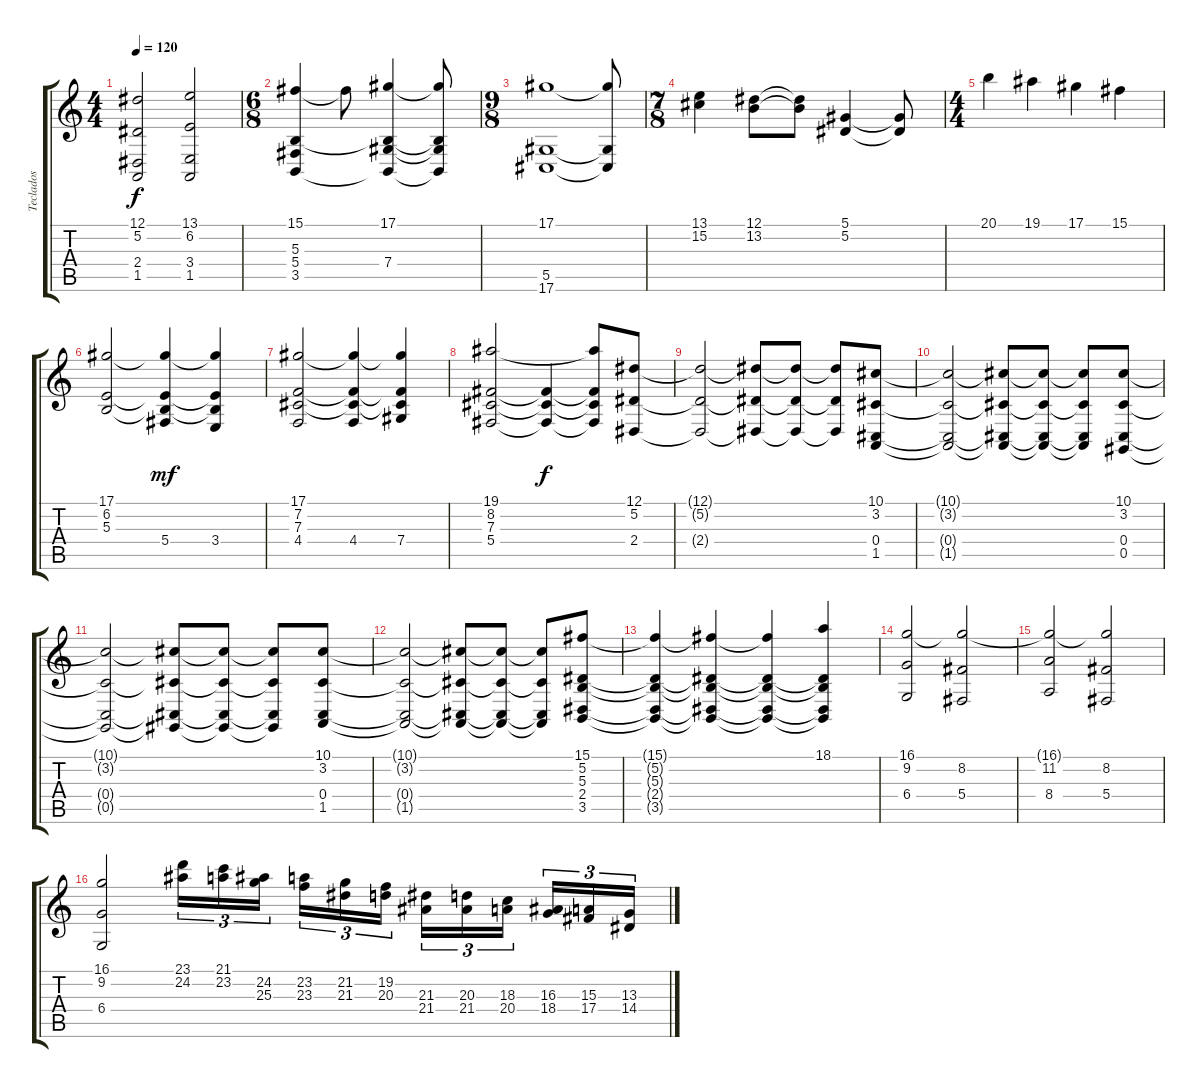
\track ("Teclados " "Teclados ") {instrument stringensemble1}
\staff {score tabs}
\tuning (Eb4 Bb3 Gb3 Db3 Ab2 Eb2) {hide}
\ts (4 4)
\tempo 120
\clef g2
\ks c
(12.1 5.2 2.4 1.5).2{dy f} (13.1 6.2 3.4 1.5).2 |
\ts (6 8)
(15.1 5.3 5.4 3.5).4 15.1{t}.8 (17.1 5.3{t} 7.4 3.5{t}).4 (17.1{t} 5.3{t} 7.4{t} 3.5{t}).8 |
\ts (9 8)
(17.1 5.5 17.6).1 (17.1{t} 5.5{t} 17.6{t}).8 |
\ts (7 8)
(13.1 15.2).4 (12.1 13.2).8 (12.1{t} 13.2{t}).8 (5.1 5.2).4 (5.1{t} 5.2{t}).8 |
\ts (4 4)
20.1.4 19.1.4 17.1.4 15.1.4 |
(17.1 6.2 5.3).2 (17.1{t} 6.2{t} 5.3{t} 5.4).4{dy mf} (17.1{t} 6.2{t} 5.3{t} 3.4).4 |
(17.1 7.2 7.3 4.4).2 (17.1{t} 7.2{t} 7.3{t} 4.4).4 (17.1{t} 7.2{t} 7.3{t} 7.4).4 |
(19.1 8.2 7.3 5.4).2 (8.2{t} 7.3{t} 5.4{t}).4{dy f} (19.1{t} 8.2{t} 7.3{t} 5.4{t}).8 (12.1 5.2 2.4).8 |
(12.1{t} 5.2{t} 2.4{t}).2 (12.1{t} 5.2{t} 2.4{t}).8 (12.1{t} 5.2{t} 2.4{t}).8 (12.1{t} 5.2{t} 2.4{t}).8 (10.1 3.2 0.4 1.5).8 |
(10.1{t} 3.2{t} 0.4{t} 1.5{t}).2 (10.1{t} 3.2{t} 0.4{t} 1.5{t}).8 (10.1{t} 3.2{t} 0.4{t} 1.5{t}).8 (10.1{t} 3.2{t} 0.4{t} 1.5{t}).8 (10.1 3.2 0.4 0.5).8 |
(10.1{t} 3.2{t} 0.4{t} 0.5{t}).2 (10.1{t} 3.2{t} 0.4{t} 0.5{t}).8 (10.1{t} 3.2{t} 0.4{t} 0.5{t}).8 (10.1{t} 3.2{t} 0.4{t} 0.5{t}).8 (10.1 3.2 0.4 1.5).8 |
(10.1{t} 3.2{t} 0.4{t} 1.5{t}).2 (10.1{t} 3.2{t} 0.4{t} 1.5{t}).8 (10.1{t} 3.2{t} 0.4{t} 1.5{t}).8 (10.1{t} 3.2{t} 0.4{t} 1.5{t}).8 (15.1 5.2 5.3 2.4 3.5).8 |
(15.1{t} 5.2{t} 5.3{t} 2.4{t} 3.5{t}).4 (15.1{t} 5.2{t} 5.3{t} 2.4{t} 3.5{t}).4 (15.1{t} 5.2{t} 5.3{t} 2.4{t} 3.5{t}).4 (18.1 5.2{t} 5.3{t} 2.4{t} 3.5{t}).4 |
(16.1 9.2 6.4).2 (16.1{t} 8.2 5.4).2 |
(16.1{t} 11.2 8.4).2 (16.1{t} 8.2 5.4).2 |
(16.1 9.2 6.4).2 (23.1 24.2).16{tu (3 2)} (21.1 23.2).16{tu (3 2)} (24.2 25.3).16{tu (3 2)} (23.2 23.3).16{tu (3 2)} (21.2 21.3).16{tu (3 2)} (19.2 20.3).16{tu (3 2)} (21.3 21.4).16{tu (3 2)} (20.3 21.4).16{tu (3 2)} (18.3 20.4).16{tu (3 2)} (16.3 18.4).16{tu (3 2)} (15.3 17.4).16{tu (3 2)} (13.3 14.4).16{tu (3 2)}
